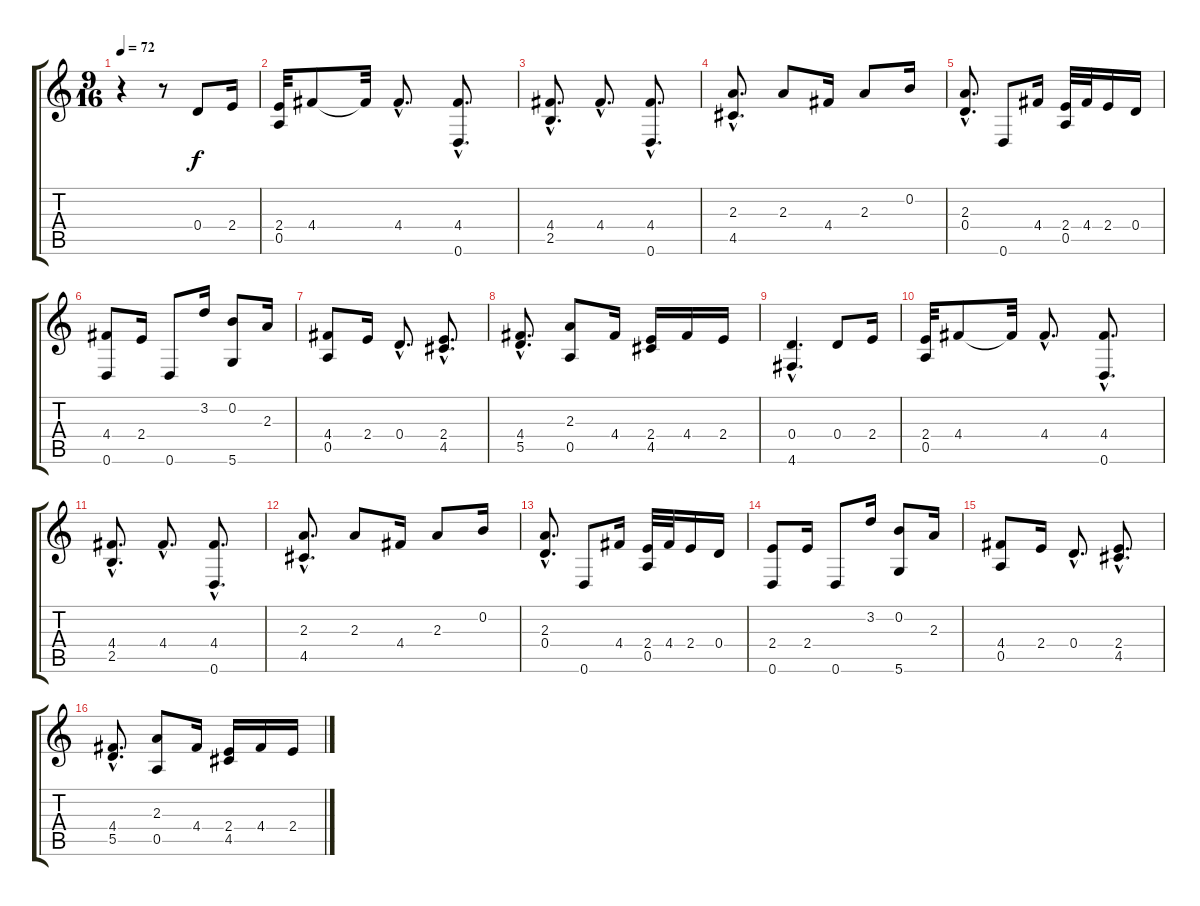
\track "" {instrument acousticguitarnylon}
\staff {score tabs}
\tuning (E4 B3 G3 D3 A2 D2) {hide}
\ts (9 16)
\tempo 72
\clef g2
\ks c
r.4{dy f instrument acousticguitarnylon} r.8 0.4.8 2.4.16 |
(2.4 0.5).32 4.4.8 4.4{t}.32 4.4{hac}.8{d} (4.4{hac} 0.6{hac}).8{d} |
(4.4{hac} 2.5{hac}).8{d} 4.4{hac}.8{d} (4.4{hac} 0.6{hac}).8{d} |
(2.3{hac} 4.5{hac}).8{d} 2.3.8 4.4.16 2.3.8 0.2.16 |
(2.3{hac} 0.4{hac}).8{d} 0.6.8 4.4.16 (2.4 0.5).32 4.4.32 2.4.16 0.4.16 |
(4.4 0.6).8 2.4.16 0.6.8 3.2.16 (0.2 5.6).8 2.3.16 |
(4.4 0.5).8 2.4.16 0.4{hac}.8{d} (2.4{hac} 4.5{hac}).8{d} |
(4.4{hac} 5.5{hac}).8{d} (2.3 0.5).8 4.4.16 (2.4 4.5).16 4.4.16 2.4.16 |
(0.4{hac} 4.6{hac}).4{d} 0.4.8 2.4.16 |
(2.4 0.5).32 4.4.8 4.4{t}.32 4.4{hac}.8{d} (4.4{hac} 0.6{hac}).8{d} |
(4.4{hac} 2.5{hac}).8{d} 4.4{hac}.8{d} (4.4{hac} 0.6{hac}).8{d} |
(2.3{hac} 4.5{hac}).8{d} 2.3.8 4.4.16 2.3.8 0.2.16 |
(2.3{hac} 0.4{hac}).8{d} 0.6.8 4.4.16 (2.4 0.5).32 4.4.32 2.4.16 0.4.16 |
(2.4 0.6).8 2.4.16 0.6.8 3.2.16 (0.2 5.6).8 2.3.16 |
(4.4 0.5).8 2.4.16 0.4{hac}.8{d} (2.4{hac} 4.5{hac}).8{d} |
(4.4{hac} 5.5{hac}).8{d} (2.3 0.5).8 4.4.16 (2.4 4.5).16 4.4.16 2.4.16
